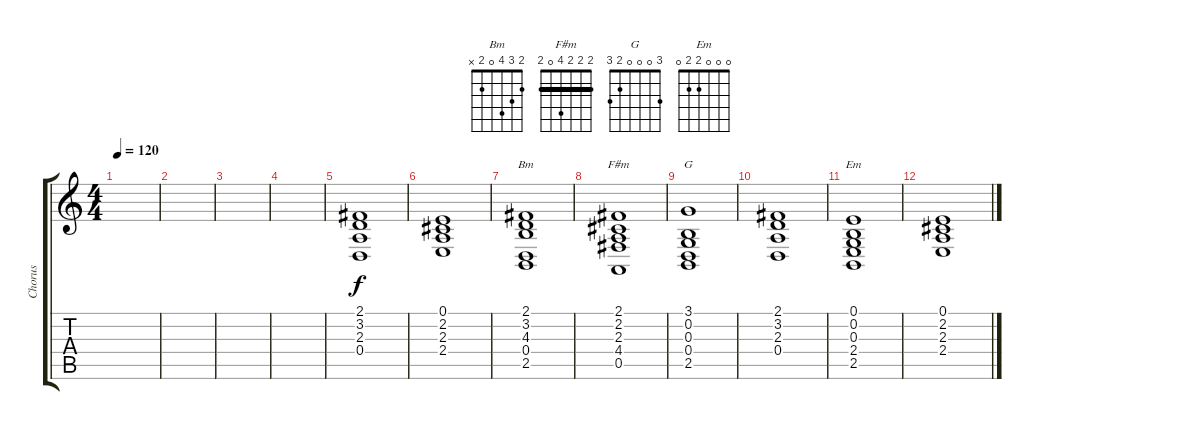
\track ("Chorus" "Chorus") {instrument choiraahs}
\staff {score tabs}
\tuning (E4 B3 G3 D3 A2 E2) {hide}
\chord ("Bm" 2 3 4 0 2 x)
\chord ("F#m" 2 2 2 4 0 2) {barre 2}
\chord ("G" 3 0 0 0 2 3)
\chord ("Em" 0 0 0 2 2 0)
\ts (4 4)
\tempo 120
\clef g2
\ks c
|
|
|
|
(2.1 3.2 2.3 0.4).1 |
(0.1 2.2 2.3 2.4).1 |
(2.1 3.2 4.3 0.4 2.5).1{ch "Bm"} |
(2.1 2.2 2.3 4.4 0.5).1{ch "F#m"} |
(3.1 0.2 0.3 0.4 2.5).1{ch "G"} |
(2.1 3.2 2.3 0.4).1 |
(0.1 0.2 0.3 2.4 2.5).1{ch "Em"} |
(0.1 2.2 2.3 2.4).1
